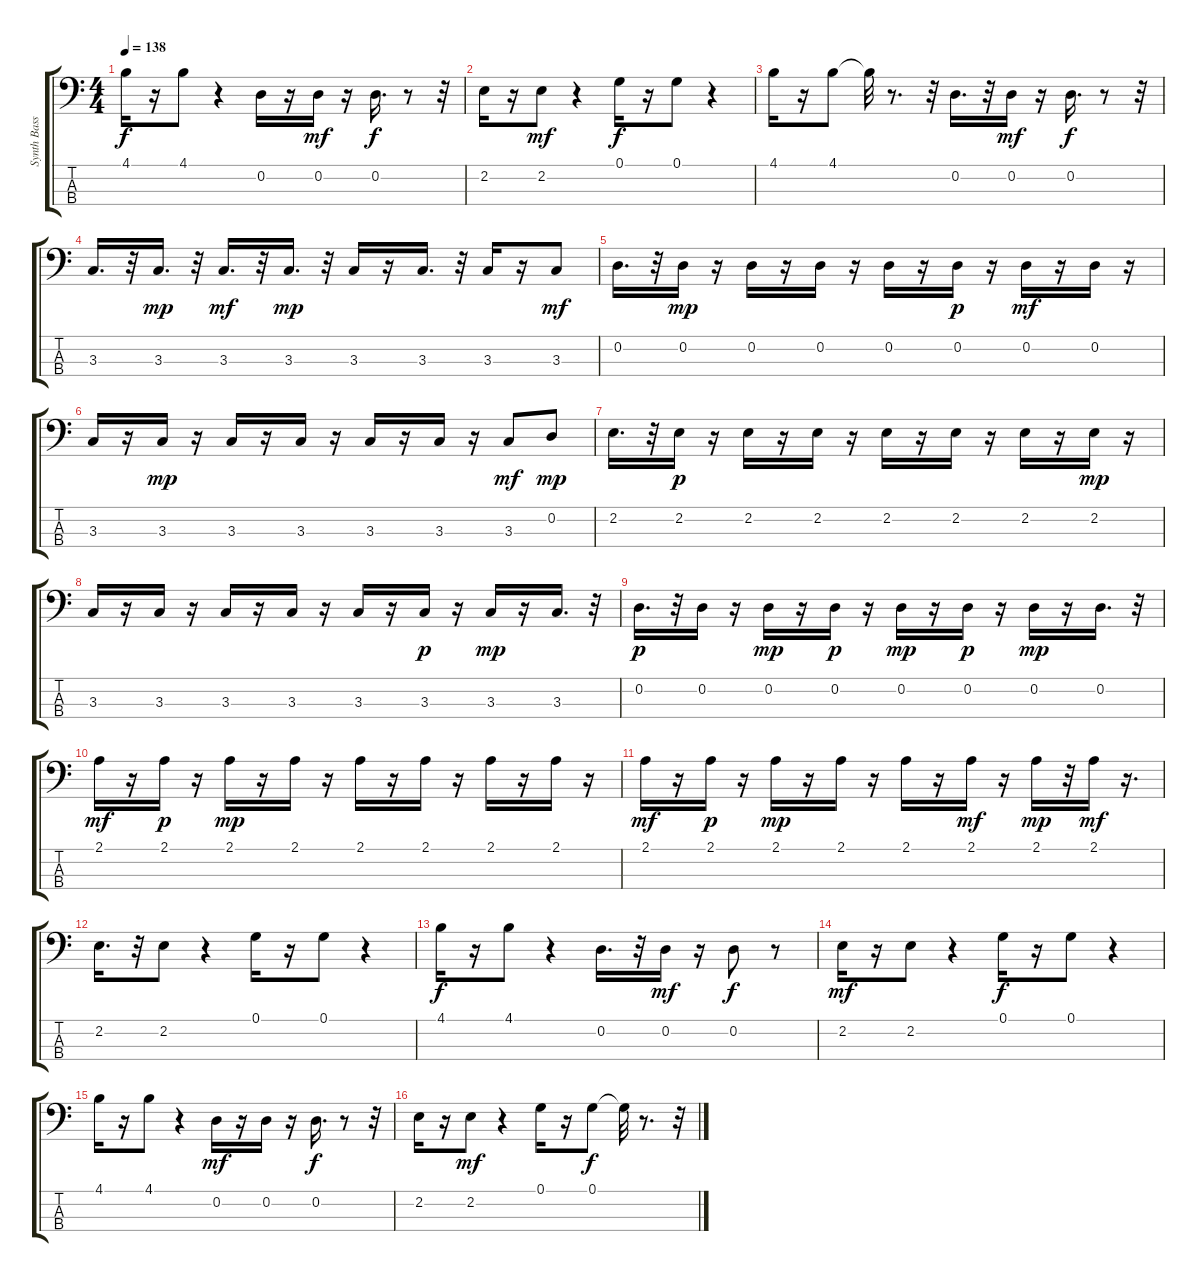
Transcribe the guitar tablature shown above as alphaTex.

\track ("Synth Bass" "Synth Bass") {instrument synthbass1}
\staff {score tabs}
\tuning (G2 D2 A1 E1) {hide}
\ts (4 4)
\tempo 138
\clef f4
\ks c
4.1.16{dy f} r.16 4.1.8 r.4 0.2.16 r.16 0.2.16{dy mf} r.16 0.2.16{d dy f} r.8 r.32 |
2.2.16 r.16 2.2.8{dy mf} r.4 0.1.16{dy f} r.16 0.1.8 r.4 |
4.1.16 r.16 4.1.8 4.1{t}.32 r.8{d} r.32 0.2.16{d} r.32 0.2.16{dy mf} r.16 0.2.16{d dy f} r.8 r.32 |
3.3.16{d} r.32 3.3.16{d dy mp} r.32 3.3.16{d dy mf} r.32 3.3.16{d dy mp} r.32 3.3.16 r.16 3.3.16{d} r.32 3.3.16 r.16 3.3.8{dy mf} |
0.2.16{d} r.32 0.2.16{dy mp} r.16 0.2.16 r.16 0.2.16 r.16 0.2.16 r.16 0.2.16{dy p} r.16 0.2.16{dy mf} r.16 0.2.16 r.16 |
3.3.16 r.16 3.3.16{dy mp} r.16 3.3.16 r.16 3.3.16 r.16 3.3.16 r.16 3.3.16 r.16 3.3.8{dy mf} 0.2.8{dy mp} |
2.2.16{d} r.32 2.2.16{dy p} r.16 2.2.16 r.16 2.2.16 r.16 2.2.16 r.16 2.2.16 r.16 2.2.16 r.16 2.2.16{dy mp} r.16 |
3.3.16 r.16 3.3.16 r.16 3.3.16 r.16 3.3.16 r.16 3.3.16 r.16 3.3.16{dy p} r.16 3.3.16{dy mp} r.16 3.3.16{d} r.32 |
0.2.16{d dy p} r.32 0.2.16 r.16 0.2.16{dy mp} r.16 0.2.16{dy p} r.16 0.2.16{dy mp} r.16 0.2.16{dy p} r.16 0.2.16{dy mp} r.16 0.2.16{d} r.32 |
2.1.16{dy mf} r.16 2.1.16{dy p} r.16 2.1.16{dy mp} r.16 2.1.16 r.16 2.1.16 r.16 2.1.16 r.16 2.1.16 r.16 2.1.16 r.16 |
2.1.16{dy mf} r.16 2.1.16{dy p} r.16 2.1.16{dy mp} r.16 2.1.16 r.16 2.1.16 r.16 2.1.16{dy mf} r.16 2.1.16{dy mp} r.32 2.1.16{dy mf} r.16{d} |
2.2.16{d} r.32 2.2.8 r.4 0.1.16 r.16 0.1.8 r.4 |
4.1.16{dy f} r.16 4.1.8 r.4 0.2.16{d} r.32 0.2.16{dy mf} r.16 0.2.8{dy f} r.8 |
2.2.16{dy mf} r.16 2.2.8 r.4 0.1.16{dy f} r.16 0.1.8 r.4 |
4.1.16 r.16 4.1.8 r.4 0.2.16{dy mf} r.16 0.2.16 r.16 0.2.16{d dy f} r.8 r.32 |
2.2.16 r.16 2.2.8{dy mf} r.4 0.1.16 r.16 0.1.8{dy f} 0.1{t}.32 r.8{d} r.32
